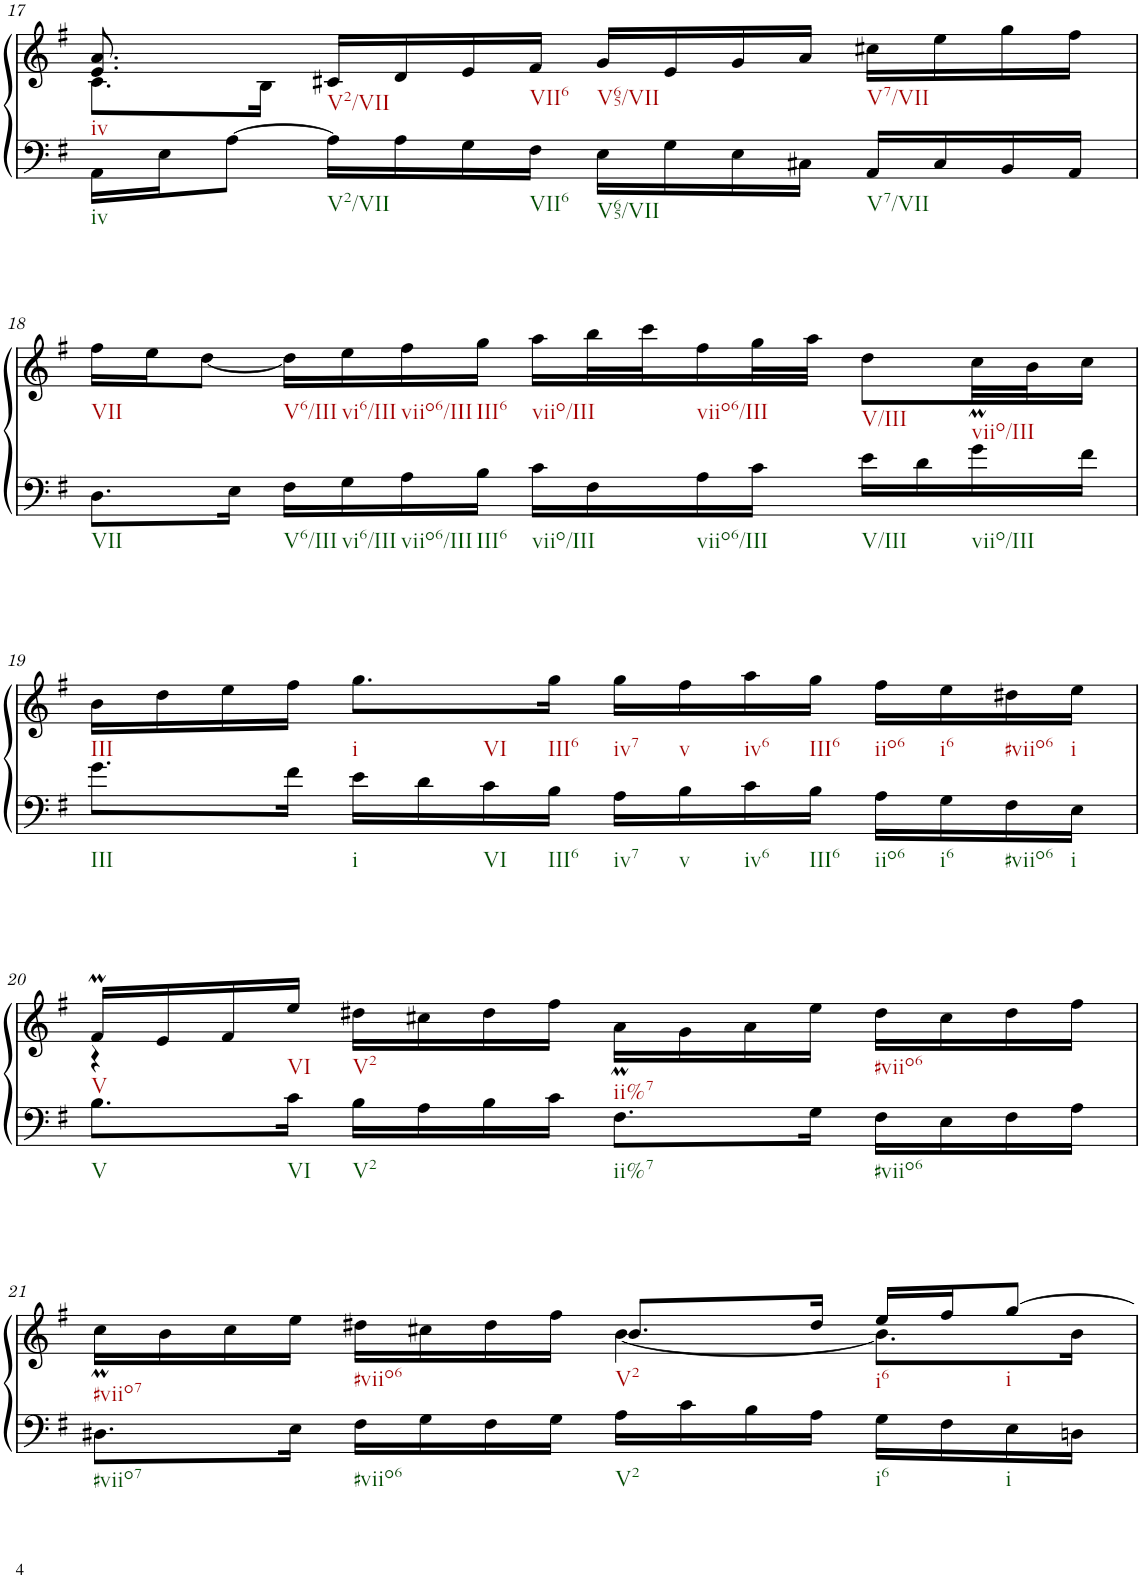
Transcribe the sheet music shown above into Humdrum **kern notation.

**kern	**kern
*part1	*part1
*staff2	*staff1
*I"unbenannt9	*
!!LO:PB:g=z
*clefF4	*clefG2
*k[f#]	*k[f#]
*M4/4	*M4/4
=17	=17
*	*^
16AA\LL	8.e/ 8.a/	8.c\L
16E\J	.	.
[8A\J	.	.
.	16ryy	16B\Jk
16A\LL]	16c#X/LL	2ryy
16A\	16d/	.
16G\	16e/	.
16F#\JJ	16f#/JJ	.
16E\LL	16g/LL	.
16G\	16e/	.
16E\	16g/	.
16C#X\JJ	16a/JJ	.
16AA/LL	4ryy	16cc#X\LL
16C#/	.	16ee\
16BB/	.	16gg\
16AA/JJ	.	16ff#\JJ
!!LO:LB:g=z	!!
=18	=18	=18
8.D\L	1ryy	16ff#\LL
.	.	16ee\J
.	.	[8dd\J
16E\Jk	.	.
16F#\LL	.	16dd\LL]
16G\	.	16ee\
16A\	.	16ff#\
16B\JJ	.	16gg\JJ
16c\LL	.	16aa\LL
16F#\	.	32bb\L
.	.	32ccc\J
16A\	.	16ff#\
16c\JJ	.	32gg\L
.	.	32aa\JJJ
16e\LL	.	8dd\L
16d\	.	.
16g\	.	32ccM\LL
.	.	32b\J
16f#\JJ	.	16cc\JJ
!!LO:LB:g=z	!!
=19	=19	=19
8.g\L	1ryy	16b\LL
.	.	16dd\
.	.	16ee\
16f#\Jk	.	16ff#\JJ
16e\LL	.	8.gg\L
16d\	.	.
16c\	.	.
16B\JJ	.	16gg\Jk
16A\LL	.	16gg\LL
16B\	.	16ff#\
16c\	.	16aa\
16B\JJ	.	16gg\JJ
16A\LL	.	16ff#\LL
16G\	.	16ee\
16F#\	.	16dd#X\
16E\JJ	.	16ee\JJ
!!LO:LB:g=z	!!
=20	=20	=20
8.B\L	16f#m/LL	4r
.	16e/	.
.	16f#/	.
16c\Jk	16ee/JJ	.
16B\LL	2.ryy	16dd#X\LL
16A\	.	16cc#X\
16B\	.	16dd#\
16c\JJ	.	16ff#\JJ
8.F#\L	.	16aM\LL
.	.	16g\
.	.	16a\
16G\Jk	.	16ee\JJ
16F#\LL	.	16dd#\LL
16E\	.	16cc#\
16F#\	.	16dd#\
16A\JJ	.	16ff#\JJ
!!LO:LB:g=z	!!
=21	=21	=21
8.D#X\L	2ryy	16ccM\LL
.	.	16b\
.	.	16cc\
16E\Jk	.	16ee\JJ
16F#\LL	.	16dd#X\LL
16G\	.	16cc#X\
16F#\	.	16dd#\
16G\JJ	.	16ff#\JJ
16A\LL	8.b/L	[4b\
16c\	.	.
16B\	.	.
16A\JJ	16dd#/Jk	.
16G\LL	16ee/LL	8.b\L]
16F#\	16ff#/J	.
16E\	[8gg/J	.
16Dn\JJ	.	16b\Jk
*	*v	*v
=	=
*-	*-
